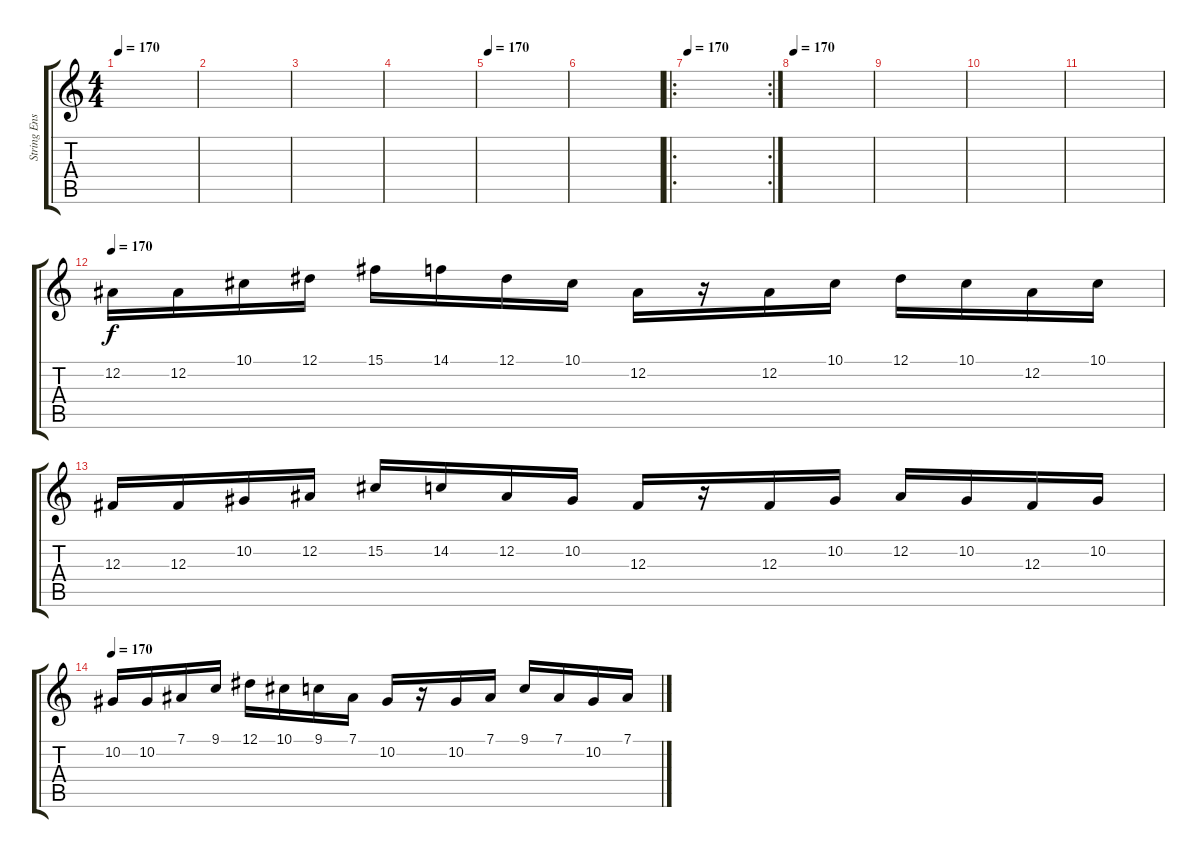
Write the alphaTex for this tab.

\track ("String Ensemble 1" "String Ens") {instrument stringensemble1}
\staff {score tabs}
\tuning (Eb4 Bb3 Gb3 Db3 Ab2 Eb2) {hide}
\ts (4 4)
\tempo 170
\clef g2
\ks c
|
|
|
|
\tempo 170
|
|
\ro
\rc 2
\tempo 170
|
\tempo 170
|
|
|
|
\tempo 170
12.2.16{volume 13} 12.2.16 10.1.16 12.1.16 15.1.16 14.1.16 12.1.16 10.1.16 12.2.16 r.16 12.2.16 10.1.16 12.1.16 10.1.16 12.2.16 10.1.16 |
12.3.16 12.3.16 10.2.16 12.2.16 15.2.16 14.2.16 12.2.16 10.2.16 12.3.16 r.16 12.3.16 10.2.16 12.2.16 10.2.16 12.3.16 10.2.16 |
\tempo 170
10.2.16 10.2.16 7.1.16 9.1.16 12.1.16 10.1.16 9.1.16 7.1.16 10.2.16 r.16 10.2.16 7.1.16 9.1.16 7.1.16 10.2.16 7.1.16
